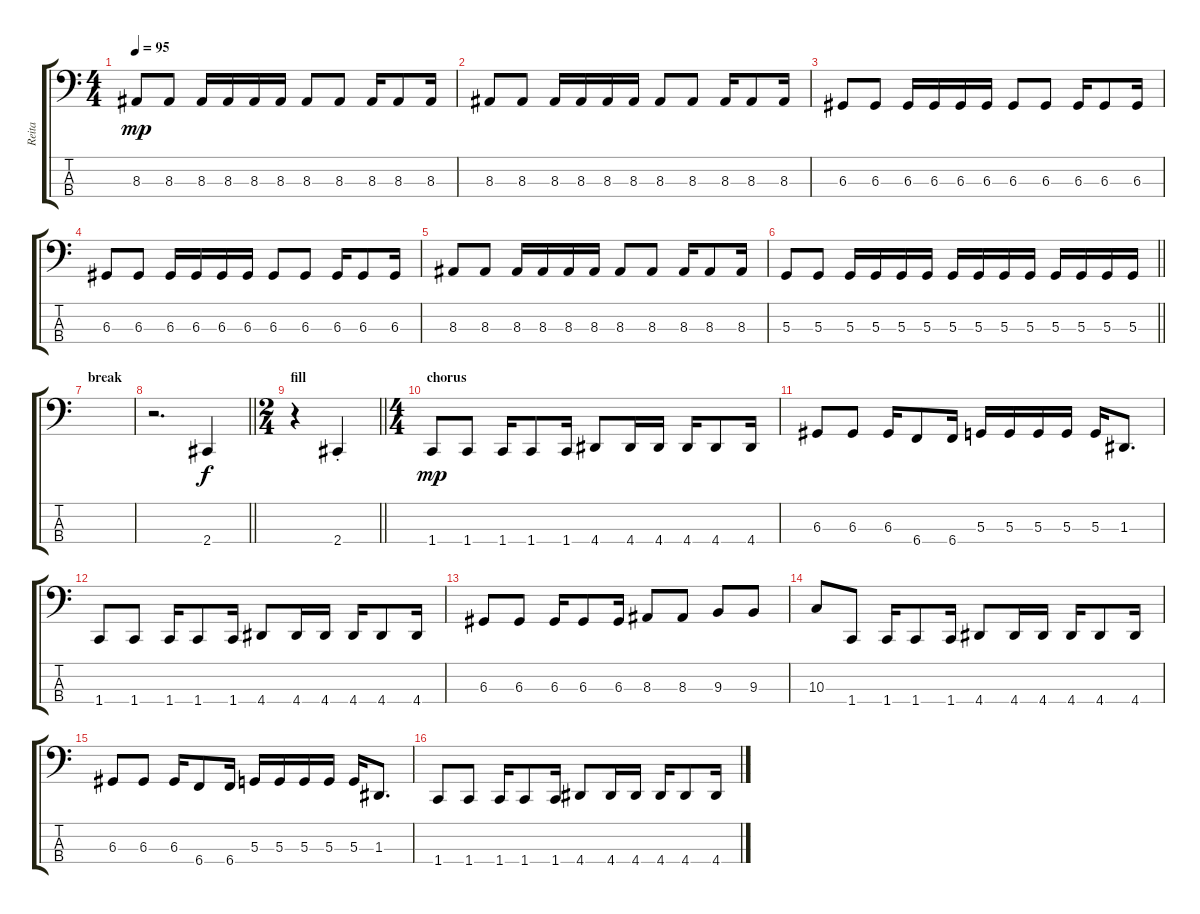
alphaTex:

\track ("Reita" "Reita") {instrument electricbasspick}
\staff {score tabs}
\tuning (C2 G1 D1 B0) {hide}
\ts (4 4)
\tempo 95
\clef f4
\ks c
8.3.8{dy mp} 8.3.8 8.3.16 8.3.16 8.3.16 8.3.16 8.3.8 8.3.8 8.3.16 8.3.8 8.3.16 |
8.3.8 8.3.8 8.3.16 8.3.16 8.3.16 8.3.16 8.3.8 8.3.8 8.3.16 8.3.8 8.3.16 |
6.3.8 6.3.8 6.3.16 6.3.16 6.3.16 6.3.16 6.3.8 6.3.8 6.3.16 6.3.8 6.3.16 |
6.3.8 6.3.8 6.3.16 6.3.16 6.3.16 6.3.16 6.3.8 6.3.8 6.3.16 6.3.8 6.3.16 |
8.3.8 8.3.8 8.3.16 8.3.16 8.3.16 8.3.16 8.3.8 8.3.8 8.3.16 8.3.8 8.3.16 |
\barLineRight lightlight
5.3.8 5.3.8 5.3.16 5.3.16 5.3.16 5.3.16 5.3.16 5.3.16 5.3.16 5.3.16 5.3.16 5.3.16 5.3.16 5.3.16 |
\section ("" "break")
|
\barLineRight lightlight
r.2{d} 2.4.4{dy f} |
\ts (2 4)
\section ("" "fill")
\barLineRight lightlight
r.4 2.4{st}.4 |
\ts (4 4)
\section ("" "chorus")
1.4.8{dy mp} 1.4.8 1.4.16 1.4.8 1.4.16 4.4.8 4.4.16 4.4.16 4.4.16 4.4.8 4.4.16 |
6.3.8 6.3.8 6.3.16 6.4.8 6.4.16 5.3.16 5.3.16 5.3.16 5.3.16 5.3.16 1.3.8{d} |
1.4.8 1.4.8 1.4.16 1.4.8 1.4.16 4.4.8 4.4.16 4.4.16 4.4.16 4.4.8 4.4.16 |
6.3.8 6.3.8 6.3.16 6.3.8 6.3.16 8.3.8 8.3.8 9.3.8 9.3.8 |
10.3.8 1.4.8 1.4.16 1.4.8 1.4.16 4.4.8 4.4.16 4.4.16 4.4.16 4.4.8 4.4.16 |
6.3.8 6.3.8 6.3.16 6.4.8 6.4.16 5.3.16 5.3.16 5.3.16 5.3.16 5.3.16 1.3.8{d} |
1.4.8 1.4.8 1.4.16 1.4.8 1.4.16 4.4.8 4.4.16 4.4.16 4.4.16 4.4.8 4.4.16
